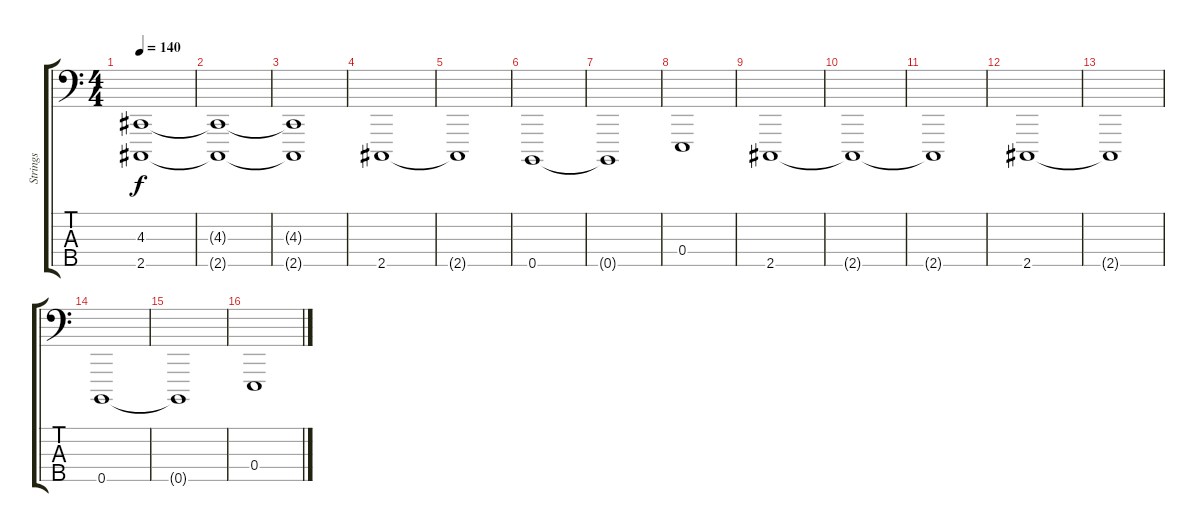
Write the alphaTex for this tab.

\track ("Strings" "Strings") {instrument stringensemble1}
\staff {score tabs}
\tuning (G2 D2 A1 E1 B0) {hide}
\ts (4 4)
\tempo 140
\clef f4
\ks c
(4.3{t} 2.5{t}).1{dy f} |
(4.3{t} 2.5{t}).1 |
(4.3{t} 2.5{t}).1 |
2.5.1 |
2.5{t}.1 |
0.5.1 |
0.5{t}.1 |
0.4.1 |
2.5.1 |
2.5{t}.1 |
2.5{t}.1 |
2.5.1 |
2.5{t}.1 |
0.5.1 |
0.5{t}.1 |
0.4.1
